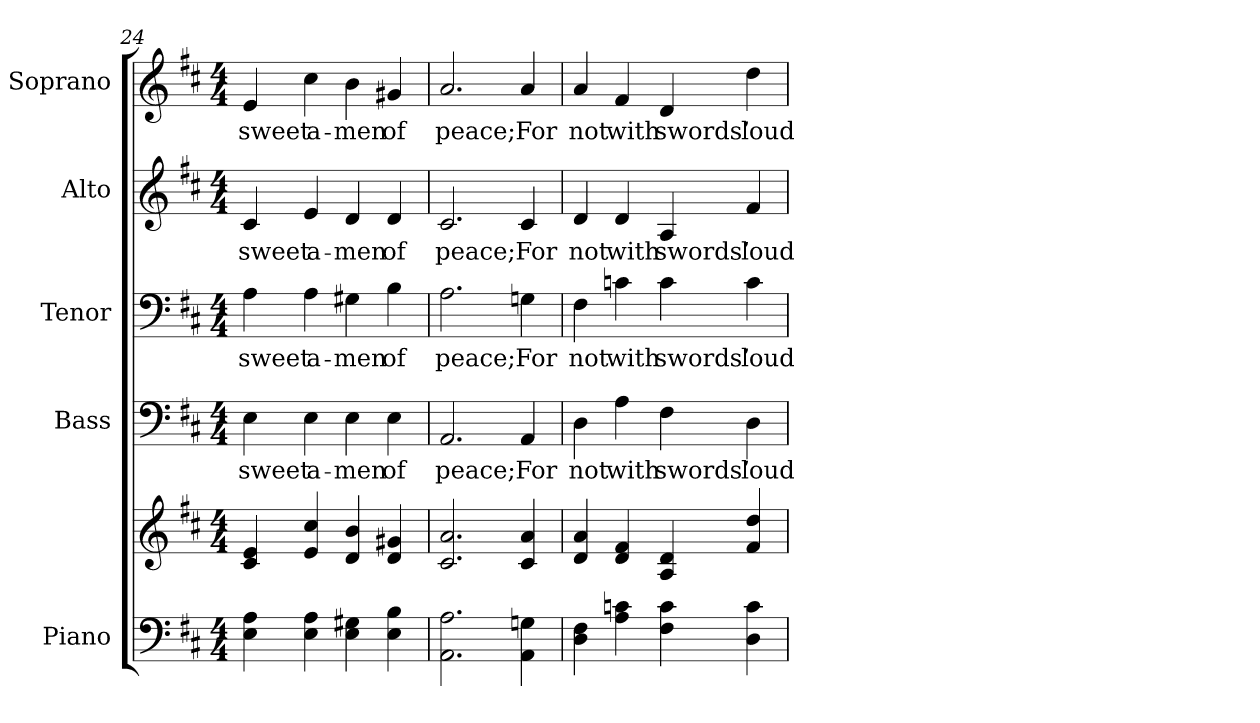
**kern	**kern	**kern	**text	**kern	**text	**kern	**text	**kern	**text
*part5	*part5	*part4	*part4	*part3	*part3	*part2	*part2	*part1	*part1
*staff6	*staff5	*staff4	*staff4	*staff3	*staff3	*staff2	*staff2	*staff1	*staff1
*I"Piano	*	*I"Bass	*	*I"Tenor	*	*I"Alto	*	*I"Soprano	*
*I'Pno.	*	*I'B.	*	*I'T.	*	*I'A.	*	*I'S.	*
!!LO:PB:g=z
*clefF4	*clefG2	*clefF4	*	*clefF4	*	*clefG2	*	*clefG2	*
*k[f#c#]	*k[f#c#]	*k[f#c#]	*	*k[f#c#]	*	*k[f#c#]	*	*k[f#c#]	*
*D:	*D:	*D:	*	*D:	*	*D:	*	*D:	*
*M4/4	*M4/4	*M4/4	*	*M4/4	*	*M4/4	*	*M4/4	*
=24	=24	=24	=24	=24	=24	=24	=24	=24	=24
!	!	!	!LO:LY:b:color=#000000	!	!	!	!	!	!
!	!	!	!	!	!LO:LY:b:color=#000000	!	!	!	!
!	!	!	!	!	!	!	!LO:LY:b:color=#000000	!	!
!	!	!	!	!	!	!	!	!	!LO:LY:b:color=#000000
4Ei\ 4Ai	4c#i/ 4ei	4Ei\	sweet	4Ai\	sweet	4c#i/	sweet	4ei/	sweet
!	!	!	!LO:LY:b:color=#000000	!	!	!	!	!	!
!	!	!	!	!	!LO:LY:b:color=#000000	!	!	!	!
!	!	!	!	!	!	!	!LO:LY:b:color=#000000	!	!
!	!	!	!	!	!	!	!	!	!LO:LY:b:color=#000000
4Ei\ 4Ai	4ei/ 4cc#i	4Ei\	a-	4Ai\	a-	4ei/	a-	4cc#i\	a-
!	!	!	!LO:LY:b:color=#000000	!	!	!	!	!	!
!	!	!	!	!	!LO:LY:b:color=#000000	!	!	!	!
!	!	!	!	!	!	!	!LO:LY:b:color=#000000	!	!
!	!	!	!	!	!	!	!	!	!LO:LY:b:color=#000000
4Ei\ 4G#Xi	4di/ 4bi	4Ei\	-men	4G#Xi\	-men	4di/	-men	4bi\	-men
!	!	!	!LO:LY:b:color=#000000	!	!	!	!	!	!
!	!	!	!	!	!LO:LY:b:color=#000000	!	!	!	!
!	!	!	!	!	!	!	!LO:LY:b:color=#000000	!	!
!	!	!	!	!	!	!	!	!	!LO:LY:b:color=#000000
4Ei\ 4Bi	4di/ 4g#Xi	4Ei\	of	4Bi\	of	4di/	of	4g#Xi/	of
=25	=25	=25	=25	=25	=25	=25	=25	=25	=25
!	!	!	!LO:LY:b:color=#000000	!	!	!	!	!	!
!	!	!	!	!	!LO:LY:b:color=#000000	!	!	!	!
!	!	!	!	!	!	!	!LO:LY:b:color=#000000	!	!
!	!	!	!	!	!	!	!	!	!LO:LY:b:color=#000000
2.AAi\ 2.Ai	2.c#i/ 2.ai	2.AAi/	peace;	2.Ai\	peace;	2.c#i/	peace;	2.ai/	peace;
!	!	!	!LO:LY:b:color=#000000	!	!	!	!	!	!
!	!	!	!	!	!LO:LY:b:color=#000000	!	!	!	!
!	!	!	!	!	!	!	!LO:LY:b:color=#000000	!	!
!	!	!	!	!	!	!	!	!	!LO:LY:b:color=#000000
4AAi\ 4Gni	4c#i/ 4ai	4AAi/	For	4Gni\	For	4c#i/	For	4ai/	For
=26	=26	=26	=26	=26	=26	=26	=26	=26	=26
!	!	!	!LO:LY:b:color=#000000	!	!	!	!	!	!
!	!	!	!	!	!LO:LY:b:color=#000000	!	!	!	!
!	!	!	!	!	!	!	!LO:LY:b:color=#000000	!	!
!	!	!	!	!	!	!	!	!	!LO:LY:b:color=#000000
4Di\ 4F#i	4di/ 4ai	4Di\	not	4F#i\	not	4di/	not	4ai/	not
!	!	!	!LO:LY:b:color=#000000	!	!	!	!	!	!
!	!	!	!	!	!LO:LY:b:color=#000000	!	!	!	!
!	!	!	!	!	!	!	!LO:LY:b:color=#000000	!	!
!	!	!	!	!	!	!	!	!	!LO:LY:b:color=#000000
4Ai\ 4cni	4di/ 4f#i	4Ai\	with	4cni\	with	4di/	with	4f#i/	with
!	!	!	!LO:LY:b:color=#000000	!	!	!	!	!	!
!	!	!	!	!	!LO:LY:b:color=#000000	!	!	!	!
!	!	!	!	!	!	!	!LO:LY:b:color=#000000	!	!
!	!	!	!	!	!	!	!	!	!LO:LY:b:color=#000000
4F#i\ 4ci	4Ai/ 4di	4F#i\	swords’	4ci\	swords’	4Ai/	swords’	4di/	swords’
!	!	!	!LO:LY:b:color=#000000	!	!	!	!	!	!
!	!	!	!	!	!LO:LY:b:color=#000000	!	!	!	!
!	!	!	!	!	!	!	!LO:LY:b:color=#000000	!	!
!	!	!	!	!	!	!	!	!	!LO:LY:b:color=#000000
4Di\ 4ci	4f#i/ 4ddi	4Di\	loud	4ci\	loud	4f#i/	loud	4ddi\	loud
=	=	=	=	=	=	=	=	=	=
*-	*-	*-	*-	*-	*-	*-	*-	*-	*-
